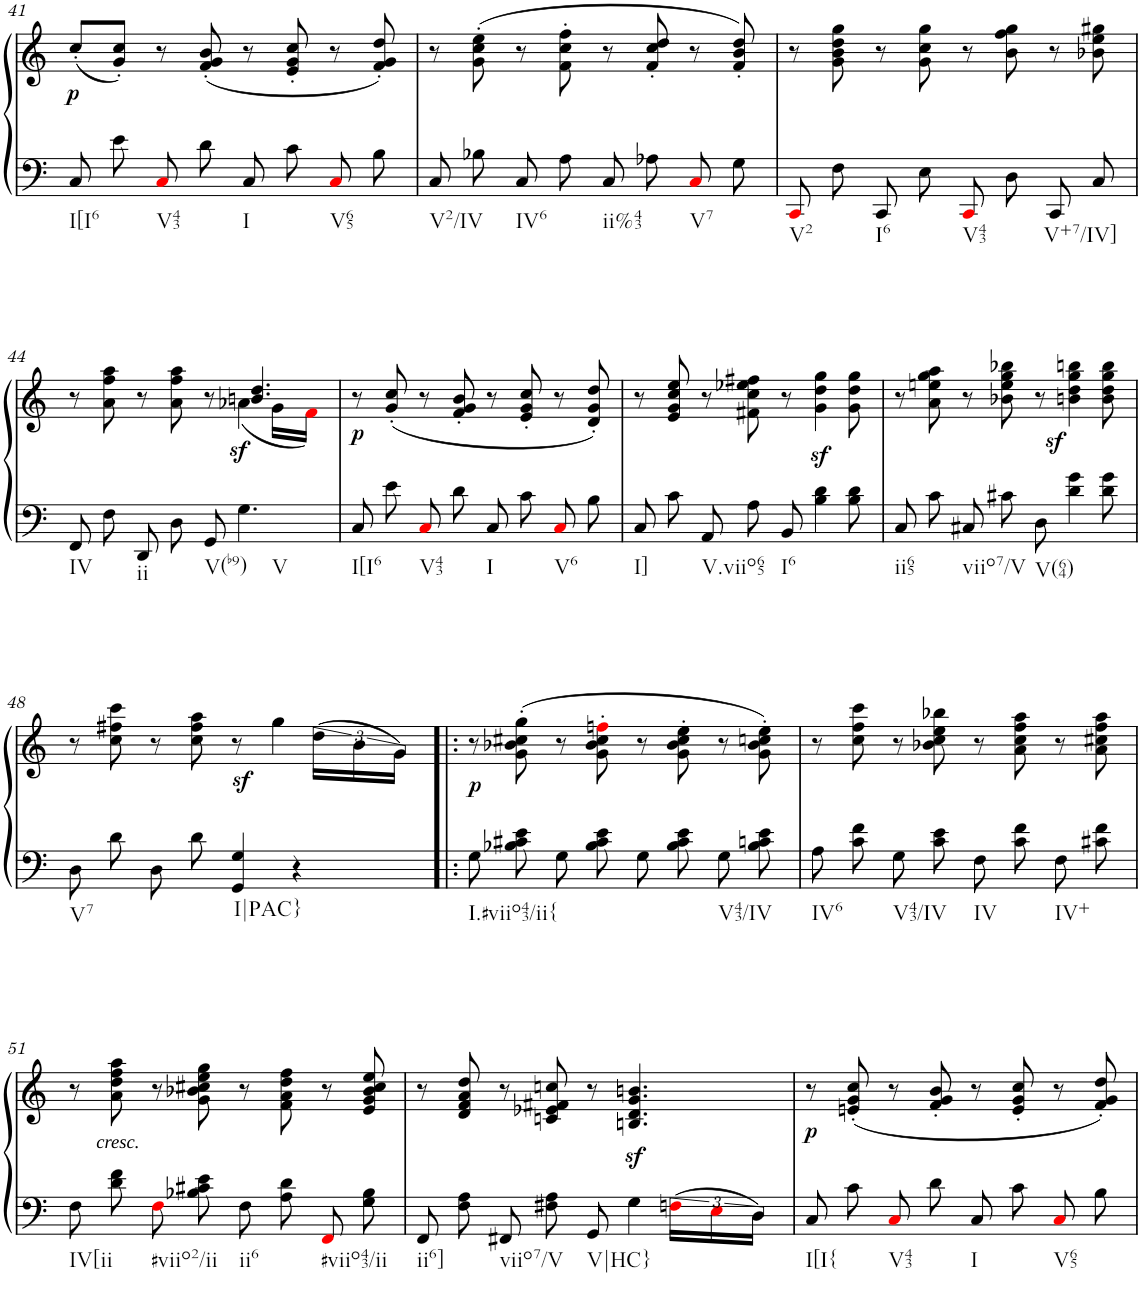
**kern	**kern	**dynam
*part1	*part1	*part1
*staff2	*staff1	*staff1/2
*I"Piano	*	*
*I'Pno	*	*
!!LO:PB:g=z
*clefF4	*clefG2	*
*k[]	*k[]	*
*M4/4	*M4/4	*
*met(c|)	*met(c|)	*
=41	=41	=41
!LO:TX:b:t=I[I6	!	!
!	!	!LO:DY:b
8C/	(8cc'/L	p
8e\	8g/' 8cc/'J)	.
!LO:TX:b:t=V43	!	!
8Ci/	8r	.
8d\	(8f/' 8g/' 8b/'	.
!LO:TX:b:t=I	!	!
8C/	8r	.
8c\	8e/' 8g/' 8cc/'	.
!LO:TX:b:t=V65	!	!
8Ci/	8r	.
8B\	8f/' 8g/' 8dd/')	.
=42	=42	=42
!LO:TX:b:t=V2/IV	!	!
8C/	8r	.
8B-X\	(8g\' 8cc\' 8ee\'	.
!LO:TX:b:t=IV6	!	!
8C/	8r	.
8A\	8f\' 8cc\' 8ff\'	.
!LO:TX:b:t=ii%43	!	!
8C/	8r	.
8A-X\	8f/' 8cc/' 8dd/'	.
!LO:TX:b:t=V7	!	!
8Ci/	8r	.
8G\	8f/' 8b/' 8dd/')	.
=43	=43	=43
!LO:TX:b:t=V2	!	!
8CCi/	8r	.
8F\	8g\ 8b\ 8dd\ 8gg\	.
!LO:TX:b:t=I6	!	!
8CC/	8r	.
8E\	8g\ 8cc\ 8gg\	.
!LO:TX:b:t=V43	!	!
8CCi/	8r	.
8D\	8b\ 8ff\ 8gg\	.
!LO:TX:b:t=V+7/IV]	!	!
8CC/	8r	.
8C/	8b-X\ 8ee\ 8gg#X\	.
!!LO:LB:g=z
=44	=44	=44
*	*^	*
!LO:TX:b:t=IV	!	!	!
8FF/	8r	8ryy	.
*	*v	*v	*
8F\	8a\ 8ff\ 8aa\	.
!LO:TX:b:t=ii	!	!
8DD/	8r	.
8D\	8a\ 8ff\ 8aa\	.
!LO:TX:b:t=V(b9)	!	!
8GG/	8r	.
*	*^	*
!LO:TX:b:t=V	!	!	!
!	!	!	!LO:DY:b
4.G\	4.bn/ 4.dd/	(4a-X\	sf
.	.	16g\LL	.
.	.	16fi\JJ)	.
=45	=45	=45	=45
!LO:TX:b:t=I[I6	!	!	!
!	!	!	!LO:DY:b
*	*v	*v	*
8C/	8r	p
8e\	(8g/' 8cc/'	.
!LO:TX:b:t=V43	!	!
8Ci/	8r	.
8d\	8f/' 8g/' 8b/'	.
!LO:TX:b:t=I	!	!
8C/	8r	.
8c\	8e/' 8g/' 8cc/'	.
!LO:TX:b:t=V6	!	!
8Ci/	8r	.
8B\	8d/' 8g/' 8dd/')	.
=46	=46	=46
!LO:TX:b:t=I]	!	!
8C/	8r	.
8c\	8e/ 8g/ 8cc/ 8ee/	.
!LO:TX:b:t=V.viio65	!	!
8AA/	8r	.
8A\	8f#X\ 8cc\ 8ee-X\ 8ff#X\	.
!LO:TX:b:t=I6	!	!
8BB/	8r	.
4B\ 4d\	4g\z< 4dd\z< 4gg\z<	.
8B\ 8d\	8g\ 8dd\ 8gg\	.
=47	=47	=47
!LO:TX:b:t=ii65	!	!
8C/	8r	.
8c\	8a\ 8een\ 8gg\ 8aa\	.
!LO:TX:b:t=viio7/V	!	!
8C#X/	8r	.
8c#X\	8b-X\ 8ee\ 8gg\ 8bb-X\	.
!LO:TX:b:t=V(64)	!	!
8D\	8r	.
4d\ 4g\	4bn\z< 4dd\z< 4gg\z< 4bbn\z<	.
8d\ 8g\	8b\ 8dd\ 8gg\ 8bb\	.
!!LO:LB:g=z
=48	=48	=48
!LO:TX:b:t=V7	!	!
8D\	8r	.
8d\	8cc\ 8ff#X\ 8ccc\	.
8D\	8r	.
8d\	8cc\ 8ff#\ 8aa\	.
!LO:TX:b:t=I|PAC}	!	!
!	!	!LO:DY:b
4GG/ 4G/	8r	sf
.	4gg\	.
4r	.	.
.	(24dd\LL	.
.	24b\	.
.	24g\JJ)	.
=49!|:	=49!|:	=49!|:
!LO:TX:b:t=I.#viio43/ii{	!	!
!	!	!LO:DY:b
8G\	8r	p
8B-X\ 8c#X\ 8e\	(8g\' 8b-X\' 8cc#X\' 8gg\'	.
8G\	8r	.
8B-\ 8c#\ 8e\	8g\' 8b-\' 8cc#\' 8ffni\'	.
8G\	8r	.
8B-\ 8c#\ 8e\	8g\' 8b-\' 8cc#\' 8ee\'	.
!LO:TX:b:t=V43/IV	!	!
8G\	8r	.
8B-\ 8cn\ 8e\	8g\' 8b-\' 8ccn\' 8ee\')	.
=50	=50	=50
!LO:TX:b:t=IV6	!	!
8A\	8r	.
8c\ 8f\	8cc\ 8ff\ 8ccc\	.
!LO:TX:b:t=V43/IV	!	!
8G\	8r	.
8c\ 8e\	8b-X\ 8cc\ 8ee\ 8bb-X\	.
!LO:TX:b:t=IV	!	!
8F\	8r	.
8c\ 8f\	8a\ 8cc\ 8ff\ 8aa\	.
!LO:TX:b:t=IV+	!	!
8F\	8r	.
8c#X\ 8f\	8a\ 8cc#X\ 8ff\ 8aa\	.
!!LO:LB:g=z
=51	=51	=51
!LO:TX:b:t=IV[ii	!	!
8F\	8r	.
!	!	!LO:DY:b
8d\ 8f\	8a\ 8dd\ 8ff\ 8aa\	other-dynamics
!LO:TX:b:t=#viio2/ii	!	!
8Fi\	8r	.
8B-X\ 8c#X\ 8e\	8g\ 8b-X\ 8cc#X\ 8ee\ 8gg\	.
!LO:TX:b:t=ii6	!	!
8F\	8r	.
8A\ 8d\	8f\ 8a\ 8dd\ 8ff\	.
!LO:TX:b:t=#viio43/ii	!	!
8FFi/	8r	.
8G\ 8B-\	8e/ 8g/ 8b-/ 8cc#/ 8ee/	.
=52	=52	=52
!LO:TX:b:t=ii6]	!	!
8FF/	8r	.
8F\ 8A\	8d/ 8f/ 8a/ 8dd/	.
!LO:TX:b:t=viio7/V	!	!
8FF#X/	8r	.
8F#X\ 8A\	8cn/ 8e-X/ 8f#X/ 8ccn/	.
!LO:TX:b:t=V|HC}	!	!
8GG/	8r	.
4Gz>\	4.Bn/ 4.d/ 4.g/ 4.bn/	.
24Fni\LL	.	.
24Ei\	.	.
24D\JJ	.	.
=53	=53	=53
!LO:TX:b:t=I[I{	!	!
!	!	!LO:DY:b
8C/	8r	p
8c\	(8en/' 8g/' 8cc/'	.
!LO:TX:b:t=V43	!	!
8Ci/	8r	.
8d\	8f/' 8g/' 8b/'	.
!LO:TX:b:t=I	!	!
8C/	8r	.
8c\	8e/' 8g/' 8cc/'	.
!LO:TX:b:t=V65	!	!
8Ci/	8r	.
8B\	8f/' 8g/' 8dd/')	.
=	=	=
*-	*-	*-
